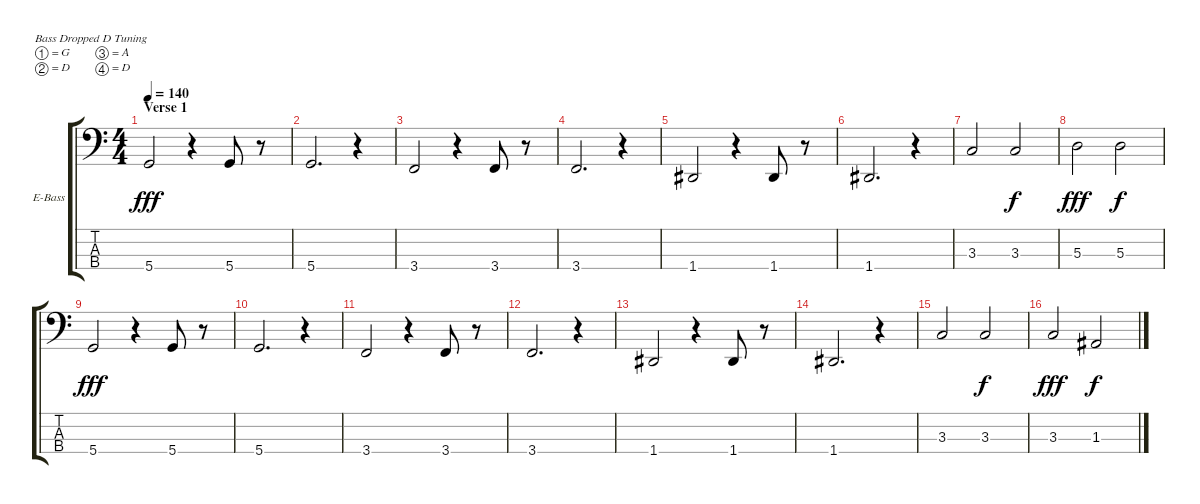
\bracketExtendMode groupsimilarinstruments
\firstSystemTrackNameOrientation horizontal
\otherSystemsTrackNameOrientation horizontal
\track ("Bass" "E-Bass") {instrument electricbassfinger}
\staff {score tabs}
\tuning (G2 D2 A1 D1)
\ts (4 4)
\section ("" "Verse 1")
\tempo 140
\clef f4
\ks c
5.4.2{dy fff} r.4 5.4.8 r.8 |
5.4.2{d} r.4 |
3.4.2 r.4 3.4.8 r.8 |
3.4.2{d} r.4 |
1.4.2 r.4 1.4.8 r.8 |
1.4.2{d} r.4 |
3.3.2 3.3.2{dy f} |
5.3.2{dy fff} 5.3.2{dy f} |
5.4.2{dy fff} r.4 5.4.8 r.8 |
5.4.2{d} r.4 |
3.4.2 r.4 3.4.8 r.8 |
3.4.2{d} r.4 |
1.4.2 r.4 1.4.8 r.8 |
1.4.2{d} r.4 |
3.3.2 3.3.2{dy f} |
3.3.2{dy fff} 1.3.2{dy f}
